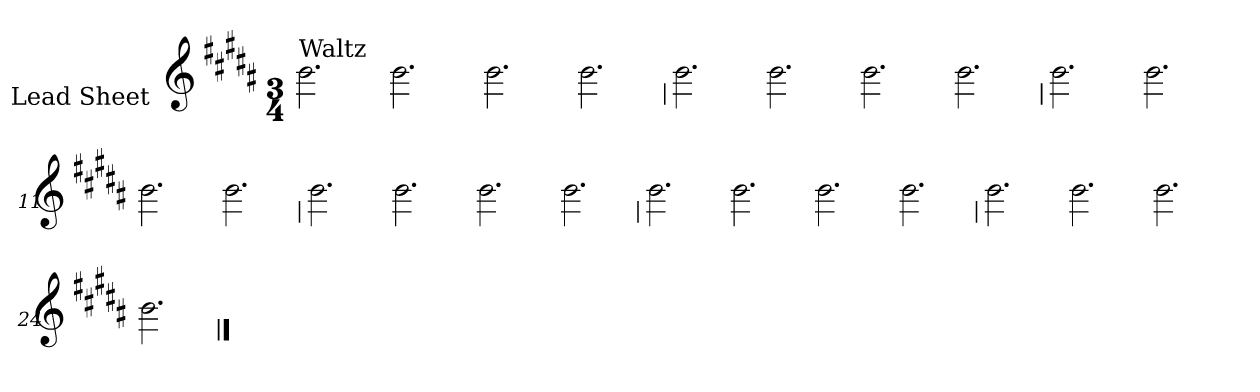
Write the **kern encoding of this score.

**kern
*part1
*staff1
*I"Lead Sheet
*stria0
*clefG2
*k[f#c#g#d#a#]
*B:
*M3/4
=1||
!LO:TX:a:t=Waltz
2.b
=2-
2.b
=3-
2.b
=4-
2.b
!!LO:LB:g=z
=5
2.b
=6-
2.b
=7-
2.b
=8-
2.b
!!LO:LB:g=z
=9
2.b
=10-
2.b
=11-
2.b
=12-
2.b
!!LO:LB:g=z
=13
2.b
=14-
2.b
=15-
2.b
=16-
2.b
!!LO:LB:g=z
=17
2.b
=18-
2.b
=19-
2.b
=20-
2.b
!!LO:LB:g=z
=21
2.b
=22-
2.b
=23-
2.b
=24-
2.b
==
*-
